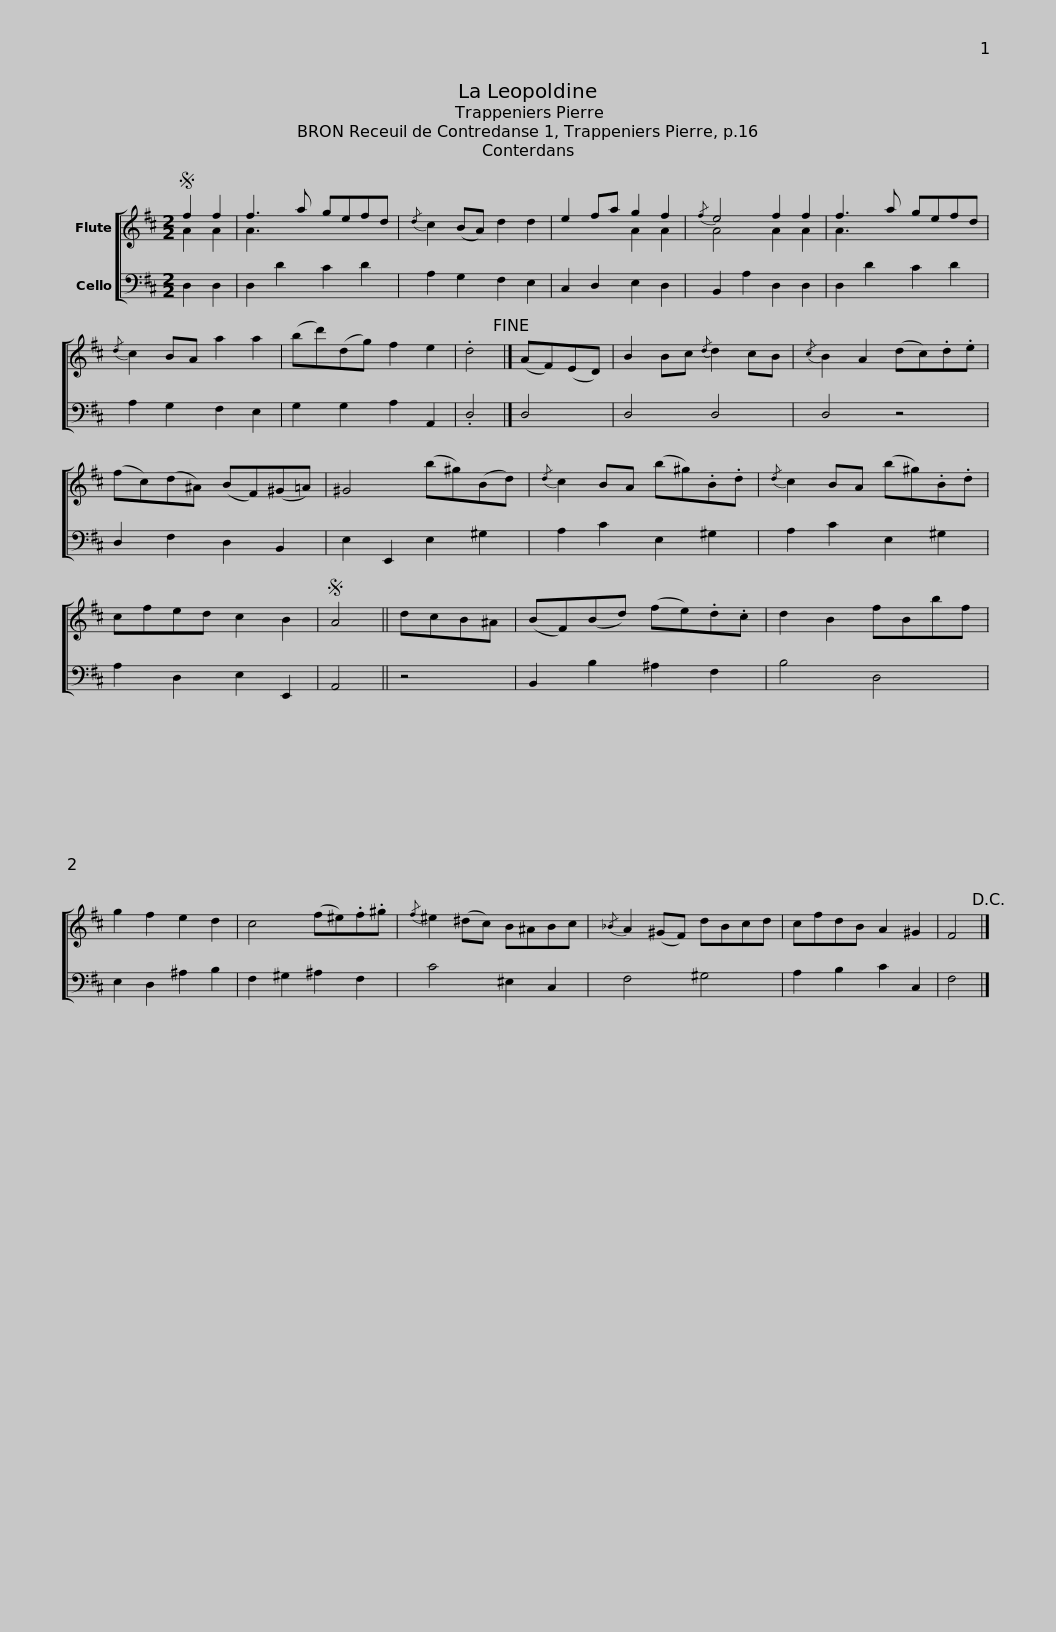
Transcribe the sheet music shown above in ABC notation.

X:1
%%score [ ( 1 2 ) 3 ]
L:1/8
M:2/2
I:linebreak $
K:D
V:1 treble
V:2 treble
V:3 bass
V:1
S f2 f2 | f3 a gefd |{/d} c2 (BA) d2 d2 | e2 fa g2 f2 |{/f} e4 f2 f2 | %5
 f3 a gefd |${/d} c2 BA a2 a2 | (bd')(dg) f2 e2 | .d4!fine! |] (AF)(ED) | %10
 B2 Bc{/d} d2 cB |{/c} B2 A2 (dc).d.e |$ (fc)(d^A) (BF)(^G=A) | ^G4 (b^g)(Bd) |{/d} c2 BA (b^g).B.d | %15
{/d} c2 BA (b^g).B.d |$ cfed c2 B2 |S A4 || dcB^A | (BF)(Bd) (fe).d.c | %20
 d2 B2 fBbf | g2 f2 e2 d2 |$ c4 (f^e).f.^g |{/f} ^e2 (^dc) B^ABc |{/_B} A2 (^GF) dBcd | %25
 cfdB A2 ^G2 | F4!D.C.! |] %27
V:2
 A2 A2 | A3 x5 | x8 | x4 A2 A2 | A4 A2 A2 | %5
 A3 x5 |$ x8 | x8 | x4 |] x4 | %10
 x8 | x8 |$ x8 | x8 | x8 | %15
 x8 |$ x8 | x4 || x4 | x8 | %20
 x8 | x8 |$ x8 | x8 | x8 | %25
 x8 | x4 |] %27
V:3
 D,2 D,2 | D,2 D2 C2 D2 | A,2 G,2 F,2 E,2 | C,2 D,2 E,2 D,2 | B,,2 A,2 D,2 D,2 | %5
 D,2 D2 C2 D2 |$ A,2 G,2 F,2 E,2 | G,2 G,2 A,2 A,,2 | .D,4 |] D,4 | %10
 D,4 D,4 | D,4 z4 |$ D,2 F,2 D,2 B,,2 | E,2 E,,2 E,2 ^G,2 | A,2 C2 E,2 ^G,2 | %15
 A,2 C2 E,2 ^G,2 |$ A,2 D,2 E,2 E,,2 | A,,4 || z4 | B,,2 B,2 ^A,2 F,2 | %20
 B,4 D,4 | E,2 D,2 ^A,2 B,2 |$ F,2 ^G,2 ^A,2 F,2 | C4 ^E,2 C,2 | F,4 ^G,4 | %25
 A,2 B,2 C2 C,2 | F,4 |] %27
